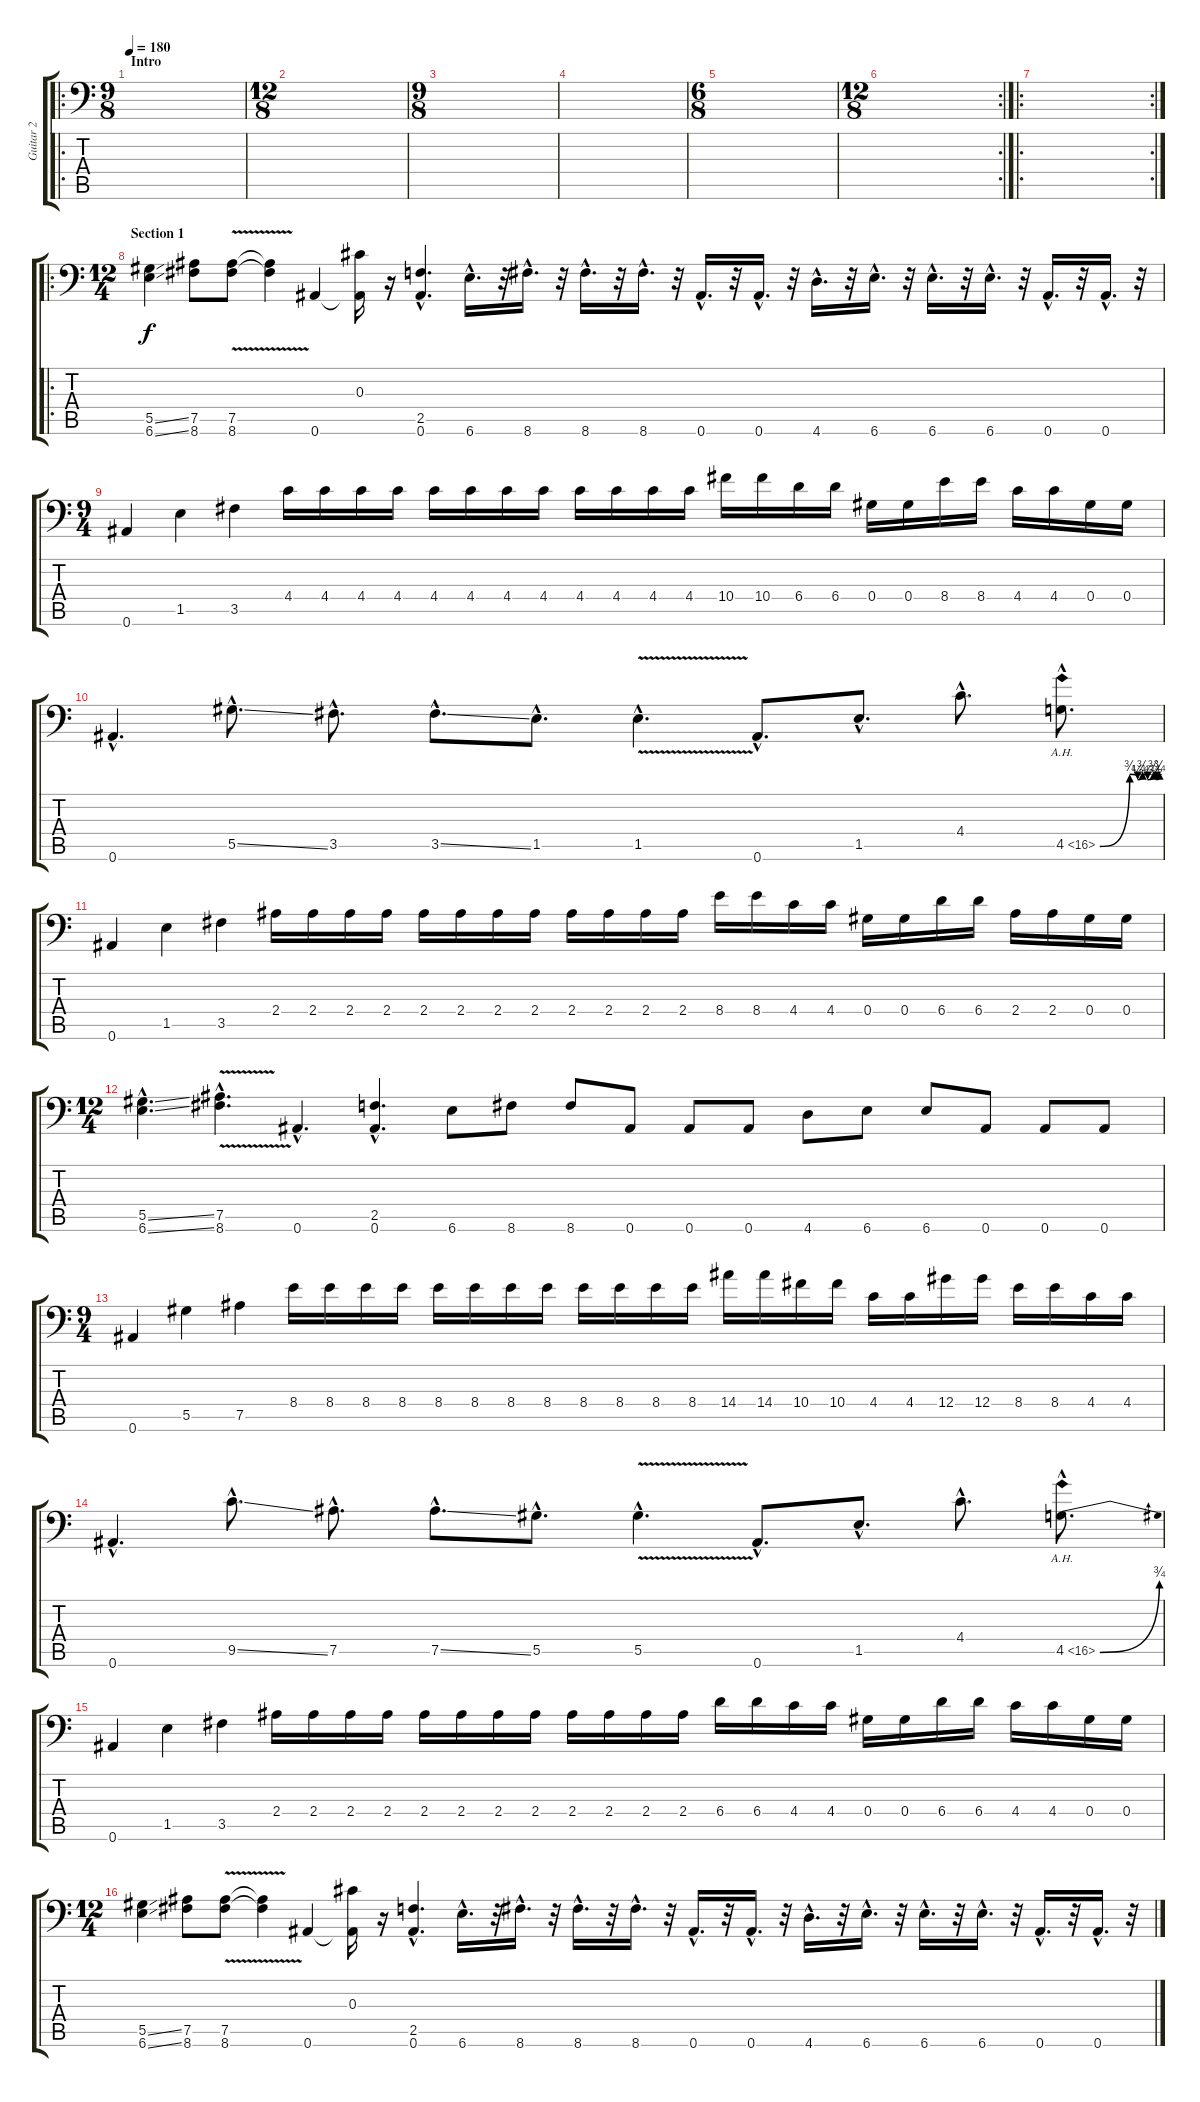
\track ("Guitar 2" "Guitar 2") {instrument distortionguitar}
\staff {score tabs}
\tuning (Bb3 F3 Db3 Ab2 Eb2 Bb1) {hide}
\ro
\ts (9 8)
\section ("" "Intro")
\tempo 180
\clef f4
\ks c
|
\ts (12 8)
|
\ts (9 8)
|
|
\ts (6 8)
|
\rc 2
\ts (12 8)
|
\ro
\rc 2
|
\ro
\ts (12 4)
\section ("" "Section 1")
(5.5{ss} 6.6{ss}).4 (7.5 8.6).8 (7.5{v} 8.6{v}).8 (7.5{t} 8.6{t}).4 0.6.4 (0.3 0.6{t}).16 r.16 (2.5{hac} 0.6{hac}).4{d} 6.6{hac}.16{d} r.32 8.6{hac}.16{d} r.32 8.6{hac}.16{d} r.32 8.6{hac}.16{d} r.32 0.6{hac}.16{d} r.32 0.6{hac}.16{d} r.32 4.6{hac}.16{d} r.32 6.6{hac}.16{d} r.32 6.6{hac}.16{d} r.32 6.6{hac}.16{d} r.32 0.6{hac}.16{d} r.32 0.6{hac}.16{d} r.32 |
\ts (9 4)
0.6.4 1.5.4 3.5.4 4.4.16 4.4.16 4.4.16 4.4.16 4.4.16 4.4.16 4.4.16 4.4.16 4.4.16 4.4.16 4.4.16 4.4.16 10.4.16 10.4.16 6.4.16 6.4.16 0.4.16 0.4.16 8.4.16 8.4.16 4.4.16 4.4.16 0.4.16 0.4.16 |
0.6{hac}.4{d} 5.5{ss hac}.8{d} 3.5{hac}.8{d} 3.5{ss hac}.8{d} 1.5{hac}.8{d} 1.5{v hac}.4{d} 0.6{hac}.8{d} 1.5{hac}.8{d} 4.4{hac}.8{d} 4.5{be (custom 0 0 30 3 38 2 43 3 48 2 54 3 57 2 60 3) ah 12 hac}.8{d} |
0.6.4 1.5.4 3.5.4 2.4.16 2.4.16 2.4.16 2.4.16 2.4.16 2.4.16 2.4.16 2.4.16 2.4.16 2.4.16 2.4.16 2.4.16 8.4.16 8.4.16 4.4.16 4.4.16 0.4.16 0.4.16 6.4.16 6.4.16 2.4.16 2.4.16 0.4.16 0.4.16 |
\ts (12 4)
(5.5{ss hac} 6.6{ss hac}).4{d} (7.5{v hac} 8.6{v hac}).4{d} 0.6{hac}.4{d} (2.5{hac} 0.6{hac}).4{d} 6.6.8 8.6.8 8.6.8 0.6.8 0.6.8 0.6.8 4.6.8 6.6.8 6.6.8 0.6.8 0.6.8 0.6.8 |
\ts (9 4)
0.6.4 5.5.4 7.5.4 8.4.16 8.4.16 8.4.16 8.4.16 8.4.16 8.4.16 8.4.16 8.4.16 8.4.16 8.4.16 8.4.16 8.4.16 14.4.16 14.4.16 10.4.16 10.4.16 4.4.16 4.4.16 12.4.16 12.4.16 8.4.16 8.4.16 4.4.16 4.4.16 |
0.6{hac}.4{d} 9.5{ss hac}.8{d} 7.5{hac}.8{d} 7.5{ss hac}.8{d} 5.5{hac}.8{d} 5.5{v hac}.4{d} 0.6{hac}.8{d} 1.5{hac}.8{d} 4.4{hac}.8{d} 4.5{be (bend 0 0 60 3) ah 12 hac}.8{d} |
0.6.4 1.5.4 3.5.4 2.4.16 2.4.16 2.4.16 2.4.16 2.4.16 2.4.16 2.4.16 2.4.16 2.4.16 2.4.16 2.4.16 2.4.16 6.4.16 6.4.16 4.4.16 4.4.16 0.4.16 0.4.16 6.4.16 6.4.16 4.4.16 4.4.16 0.4.16 0.4.16 |
\ts (12 4)
(5.5{ss} 6.6{ss}).4 (7.5 8.6).8 (7.5{v} 8.6{v}).8 (7.5{t} 8.6{t}).4 0.6.4 (0.3 0.6{t}).16 r.16 (2.5{hac} 0.6{hac}).4{d} 6.6{hac}.16{d} r.32 8.6{hac}.16{d} r.32 8.6{hac}.16{d} r.32 8.6{hac}.16{d} r.32 0.6{hac}.16{d} r.32 0.6{hac}.16{d} r.32 4.6{hac}.16{d} r.32 6.6{hac}.16{d} r.32 6.6{hac}.16{d} r.32 6.6{hac}.16{d} r.32 0.6{hac}.16{d} r.32 0.6{hac}.16{d} r.32
